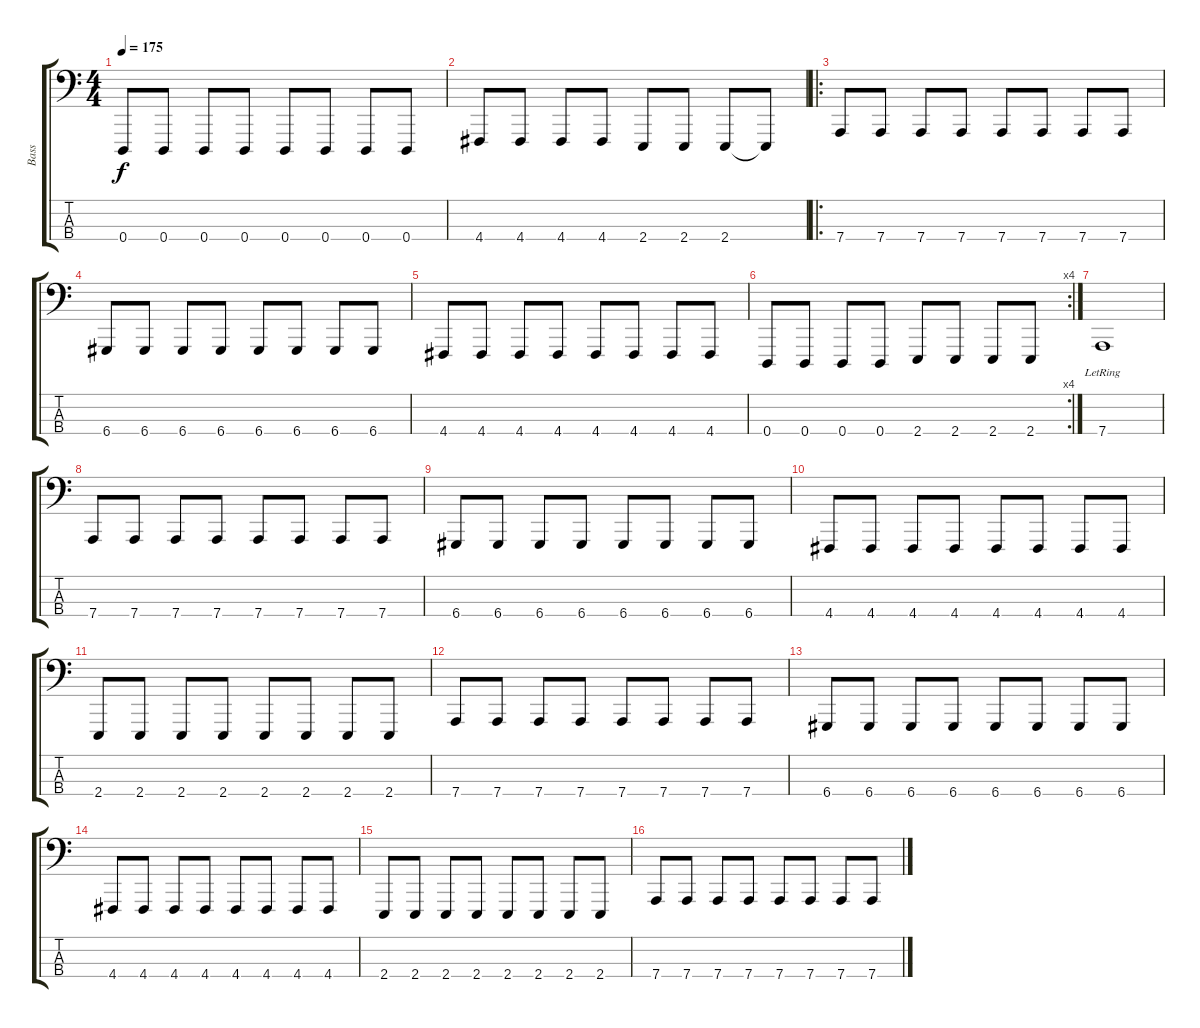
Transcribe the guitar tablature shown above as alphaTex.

\track ("Bass" "Bass") {instrument lead8bassandlead}
\staff {score tabs}
\tuning (G2 D2 A1 D1) {hide}
\ts (4 4)
\tempo 175
\clef f4
\ks c
0.4.8{dy f} 0.4.8 0.4.8 0.4.8 0.4.8 0.4.8 0.4.8 0.4.8 |
4.4.8 4.4.8 4.4.8 4.4.8 2.4.8 2.4.8 2.4.8 2.4{t}.8 |
\ro
7.4.8 7.4.8 7.4.8 7.4.8 7.4.8 7.4.8 7.4.8 7.4.8 |
6.4.8 6.4.8 6.4.8 6.4.8 6.4.8 6.4.8 6.4.8 6.4.8 |
4.4.8 4.4.8 4.4.8 4.4.8 4.4.8 4.4.8 4.4.8 4.4.8 |
\rc 4
0.4.8 0.4.8 0.4.8 0.4.8 2.4.8 2.4.8 2.4.8 2.4.8 |
7.4{lr}.1 |
7.4.8 7.4.8 7.4.8 7.4.8 7.4.8 7.4.8 7.4.8 7.4.8 |
6.4.8 6.4.8 6.4.8 6.4.8 6.4.8 6.4.8 6.4.8 6.4.8 |
4.4.8 4.4.8 4.4.8 4.4.8 4.4.8 4.4.8 4.4.8 4.4.8 |
2.4.8 2.4.8 2.4.8 2.4.8 2.4.8 2.4.8 2.4.8 2.4.8 |
7.4.8 7.4.8 7.4.8 7.4.8 7.4.8 7.4.8 7.4.8 7.4.8 |
6.4.8 6.4.8 6.4.8 6.4.8 6.4.8 6.4.8 6.4.8 6.4.8 |
4.4.8 4.4.8 4.4.8 4.4.8 4.4.8 4.4.8 4.4.8 4.4.8 |
2.4.8 2.4.8 2.4.8 2.4.8 2.4.8 2.4.8 2.4.8 2.4.8 |
7.4.8 7.4.8 7.4.8 7.4.8 7.4.8 7.4.8 7.4.8 7.4.8
